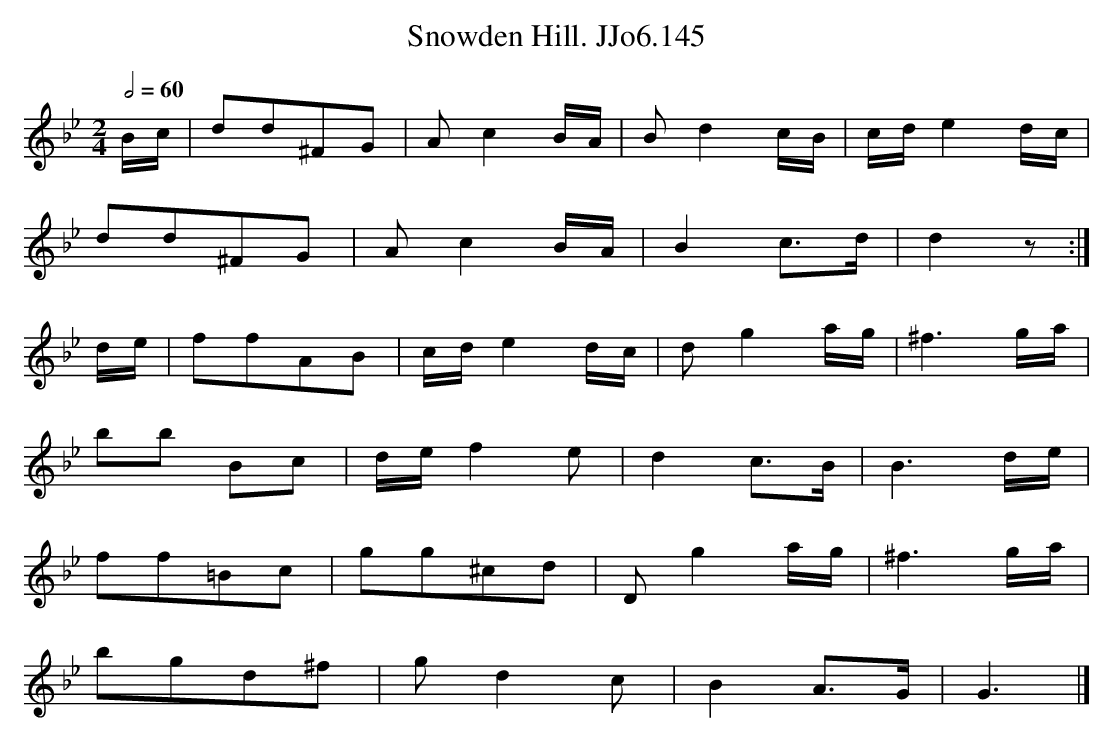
X:1
T:Snowden Hill. JJo6.145
M:2/4
L:1/8
Q:2/4=60
K:Gm
B/c/ | dd^FG | Ac2 B/A/ | Bd2 c/B/ | c/d/e2 d/c/ |
dd^FG | Ac2 B/A/ | B2 c>d | d2 z :|
d/e/ | ffAB | c/d/e2 d/c/ | dg2 a/g/ | ^f3 g/a/ |
bb Bc | d/e/f2 e | d2 c>B | B3 d/e/ |
ff=Bc | gg^cd | Dg2 a/g/ | ^f3 g/a/ |
bgd^f | gd2 c | B2 A>G | G3 |]
